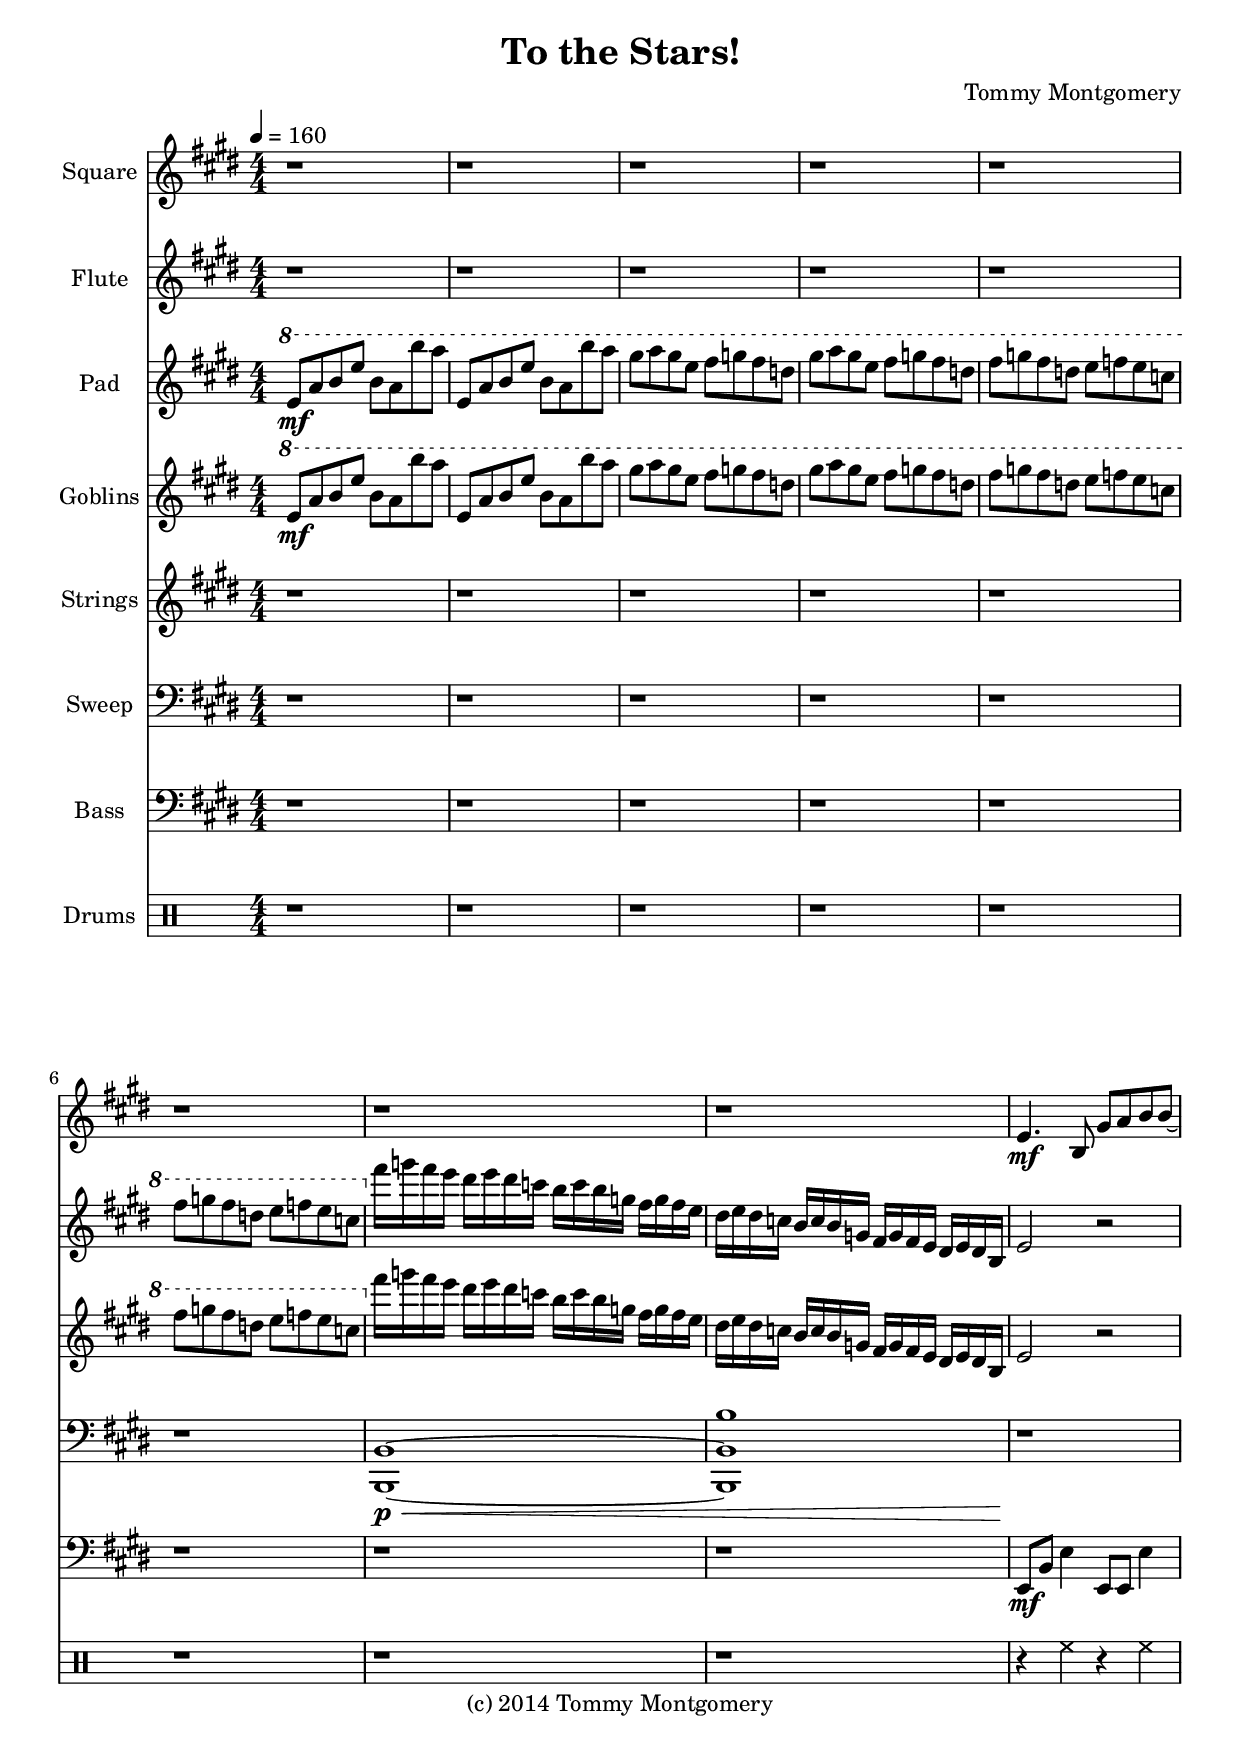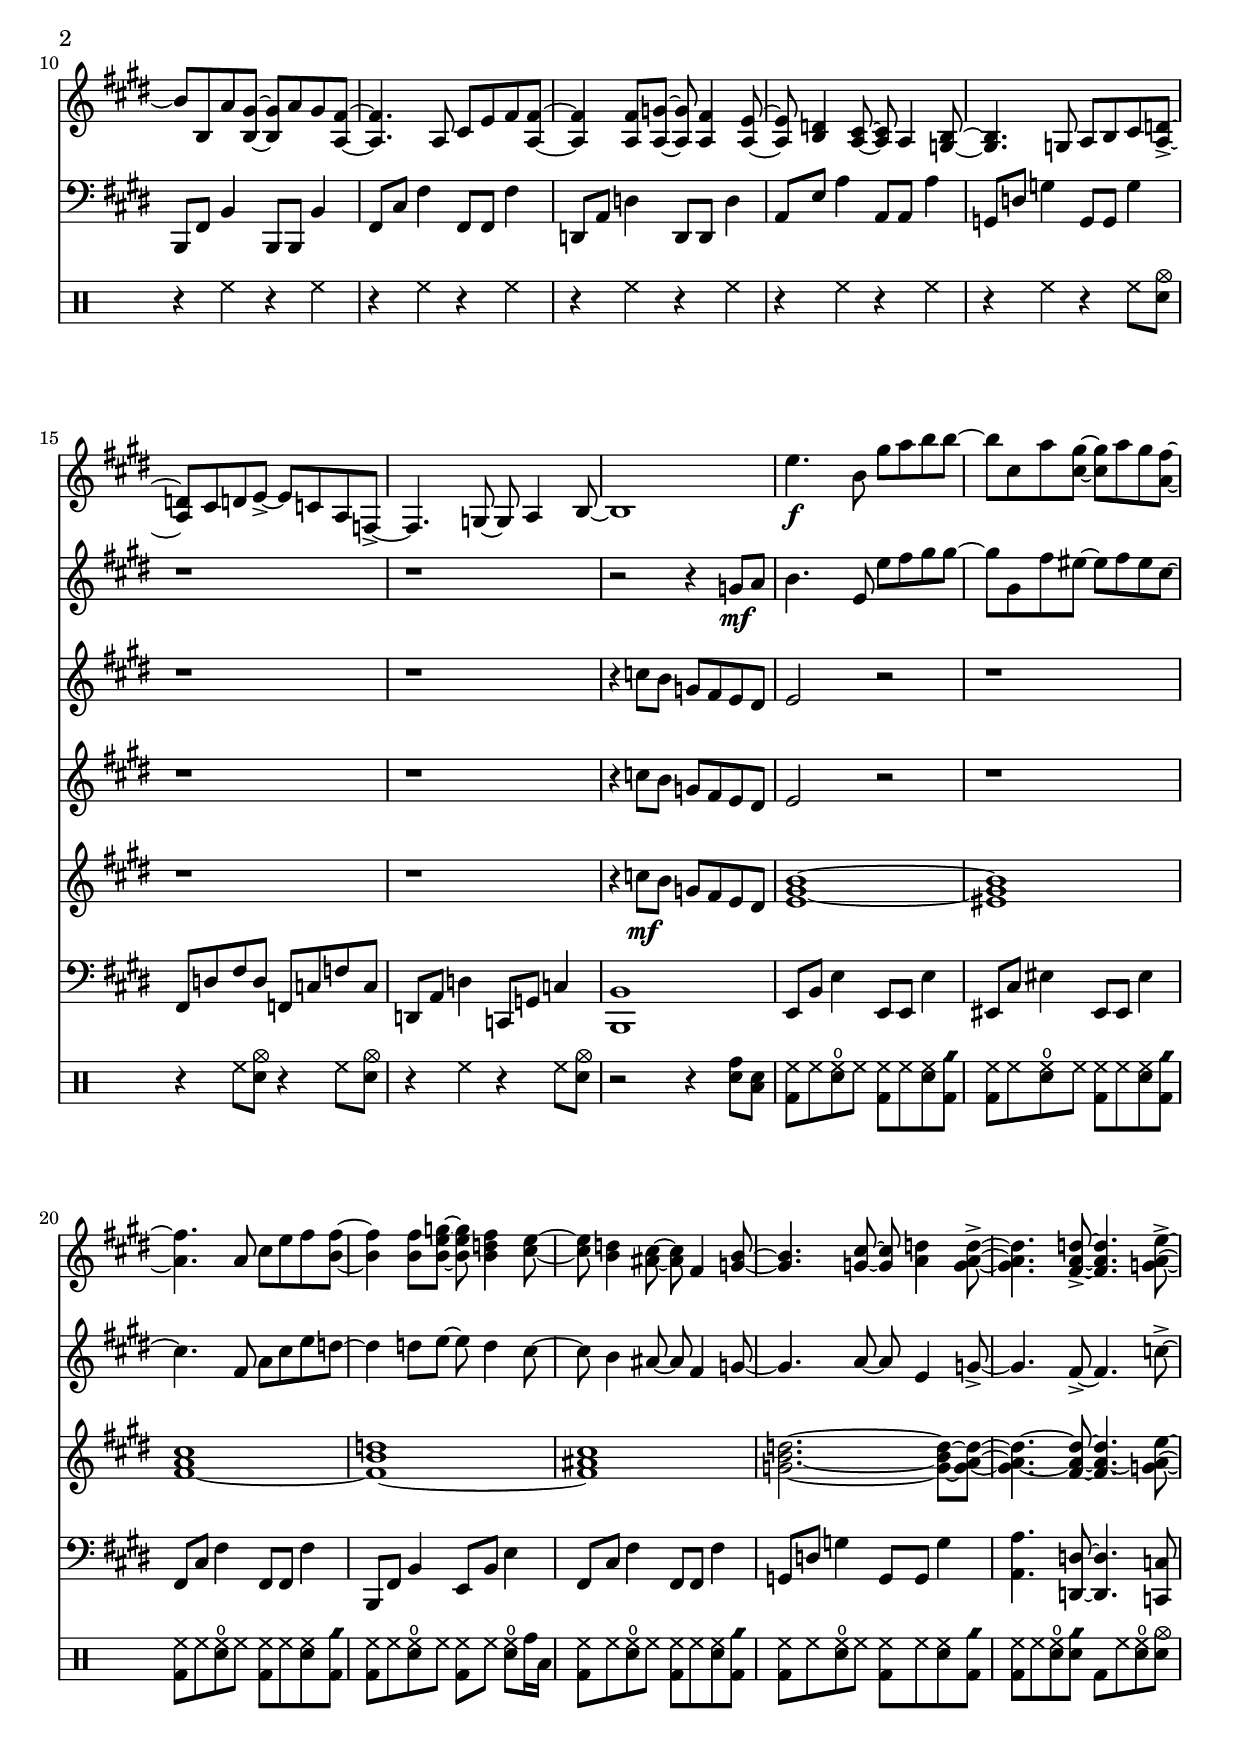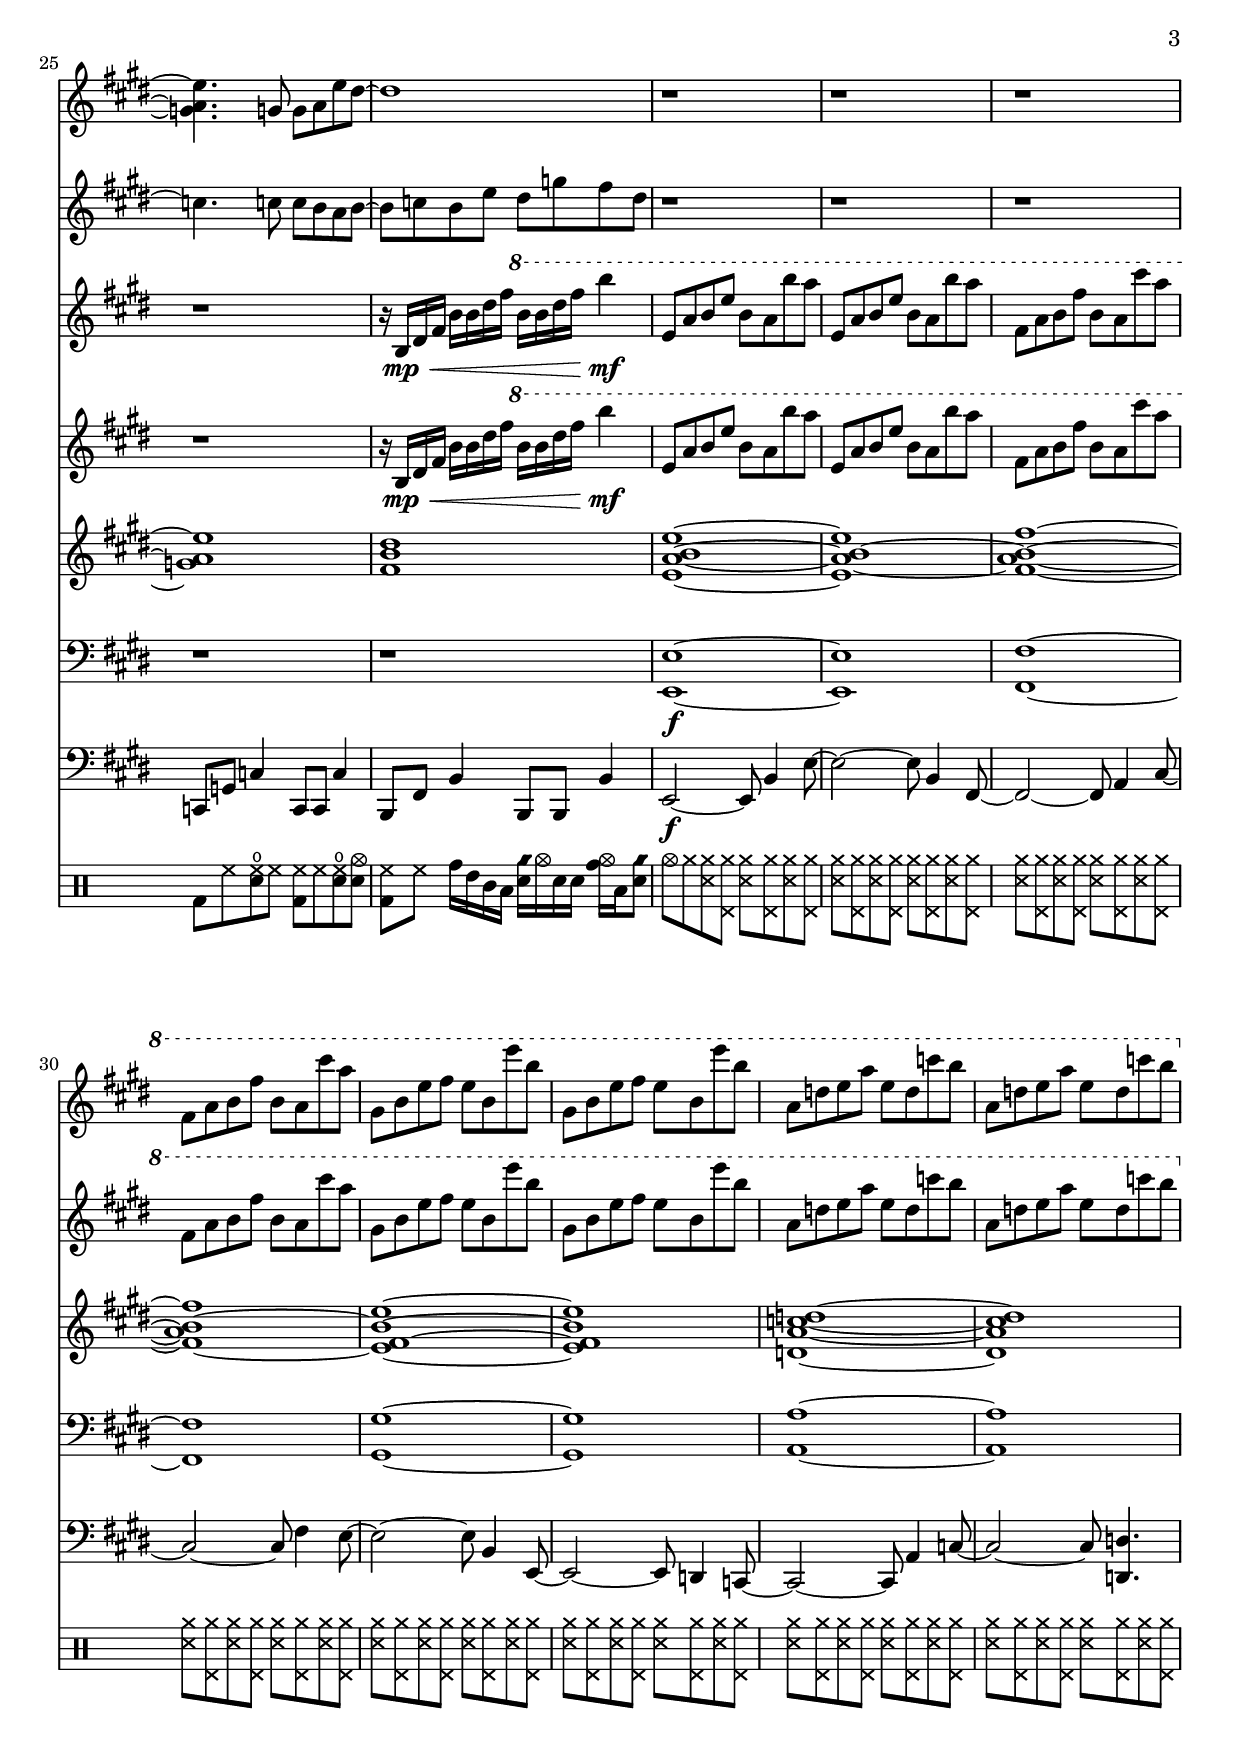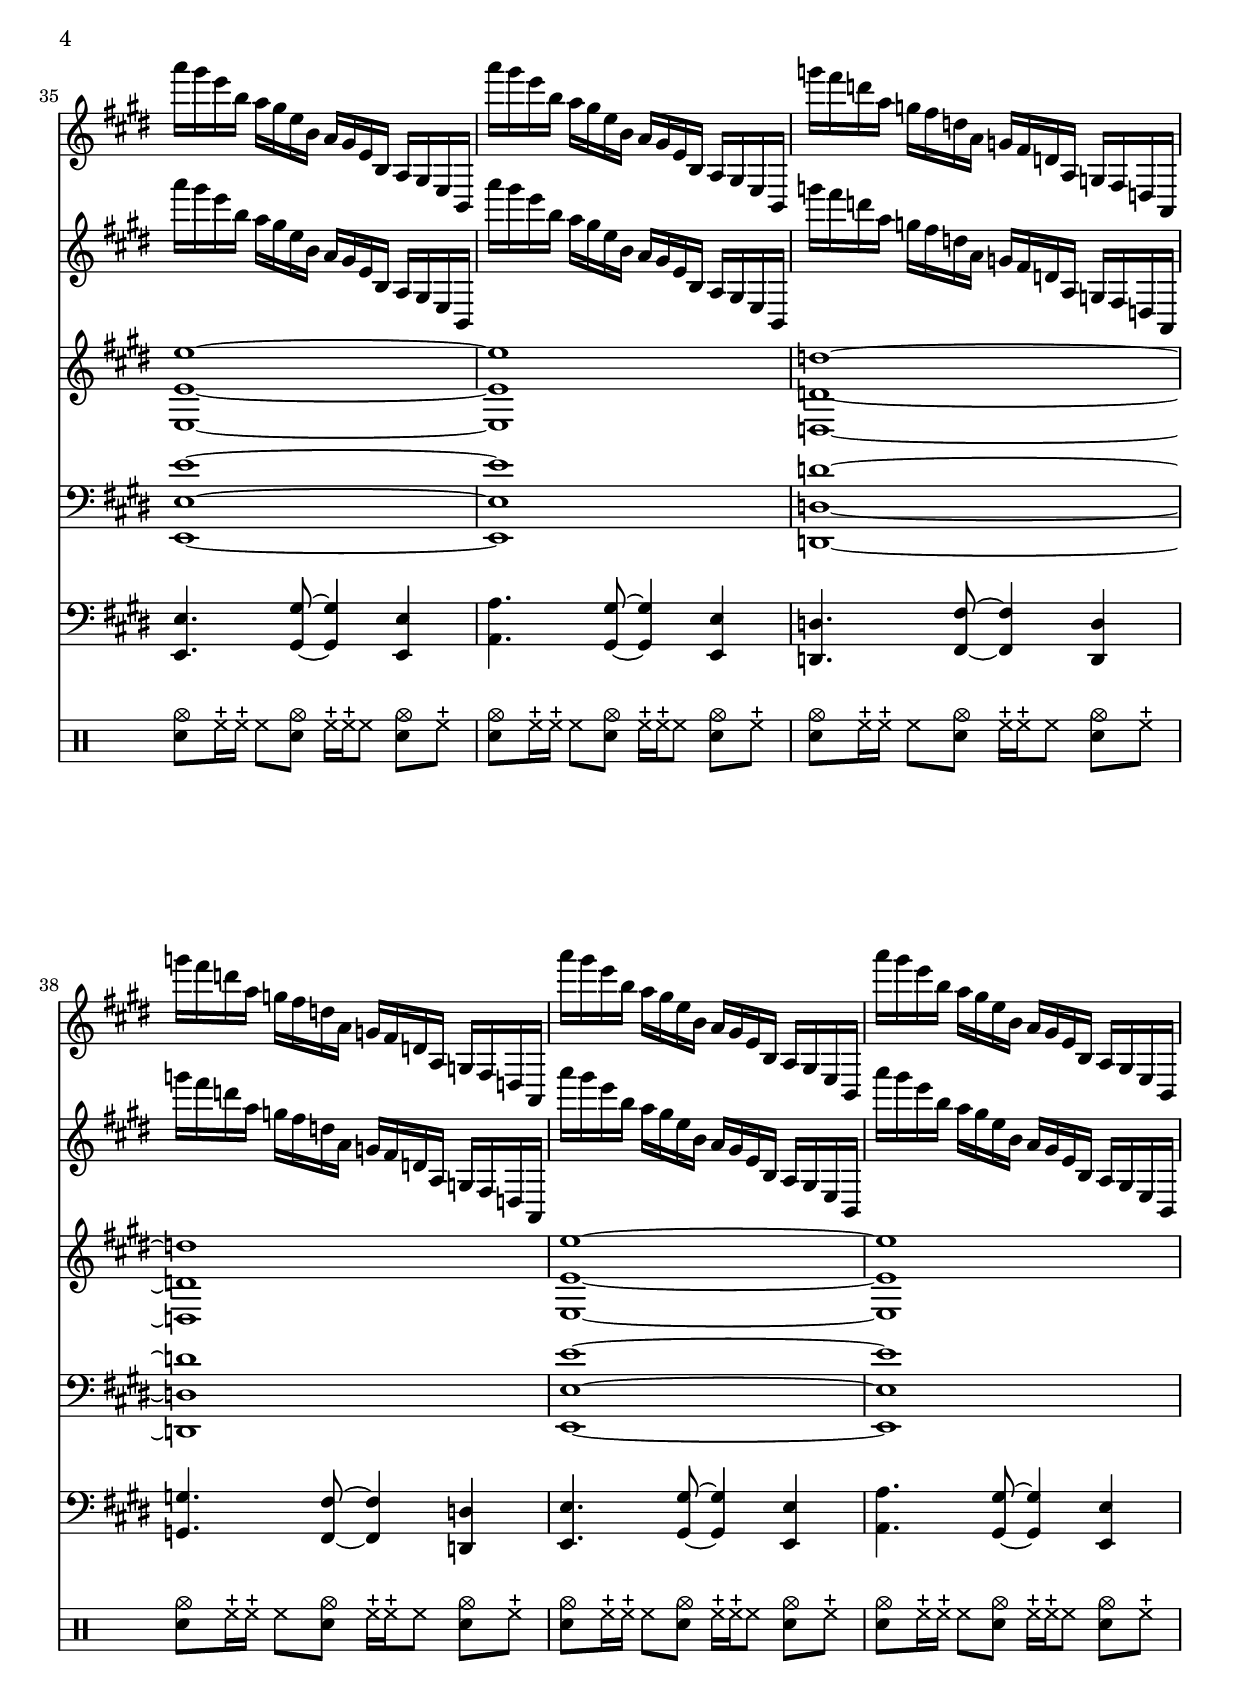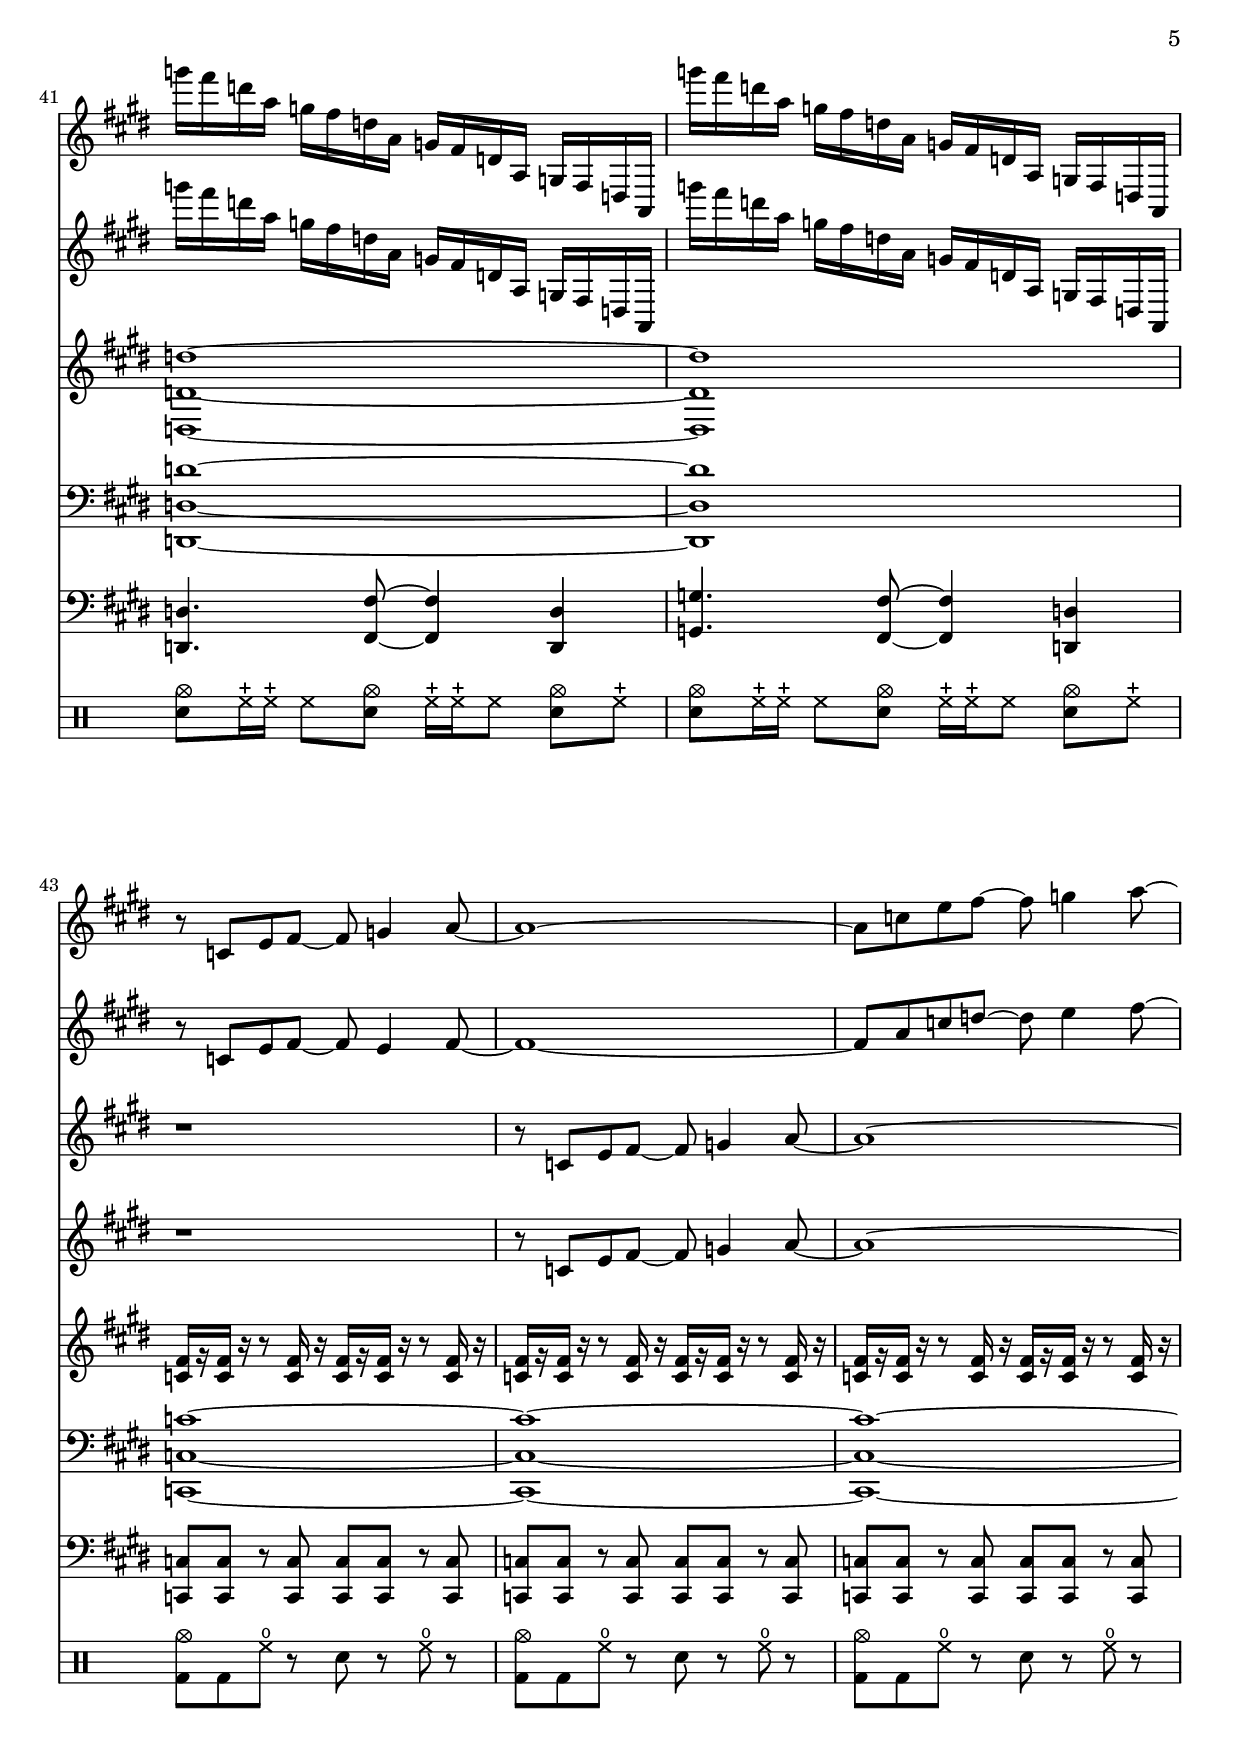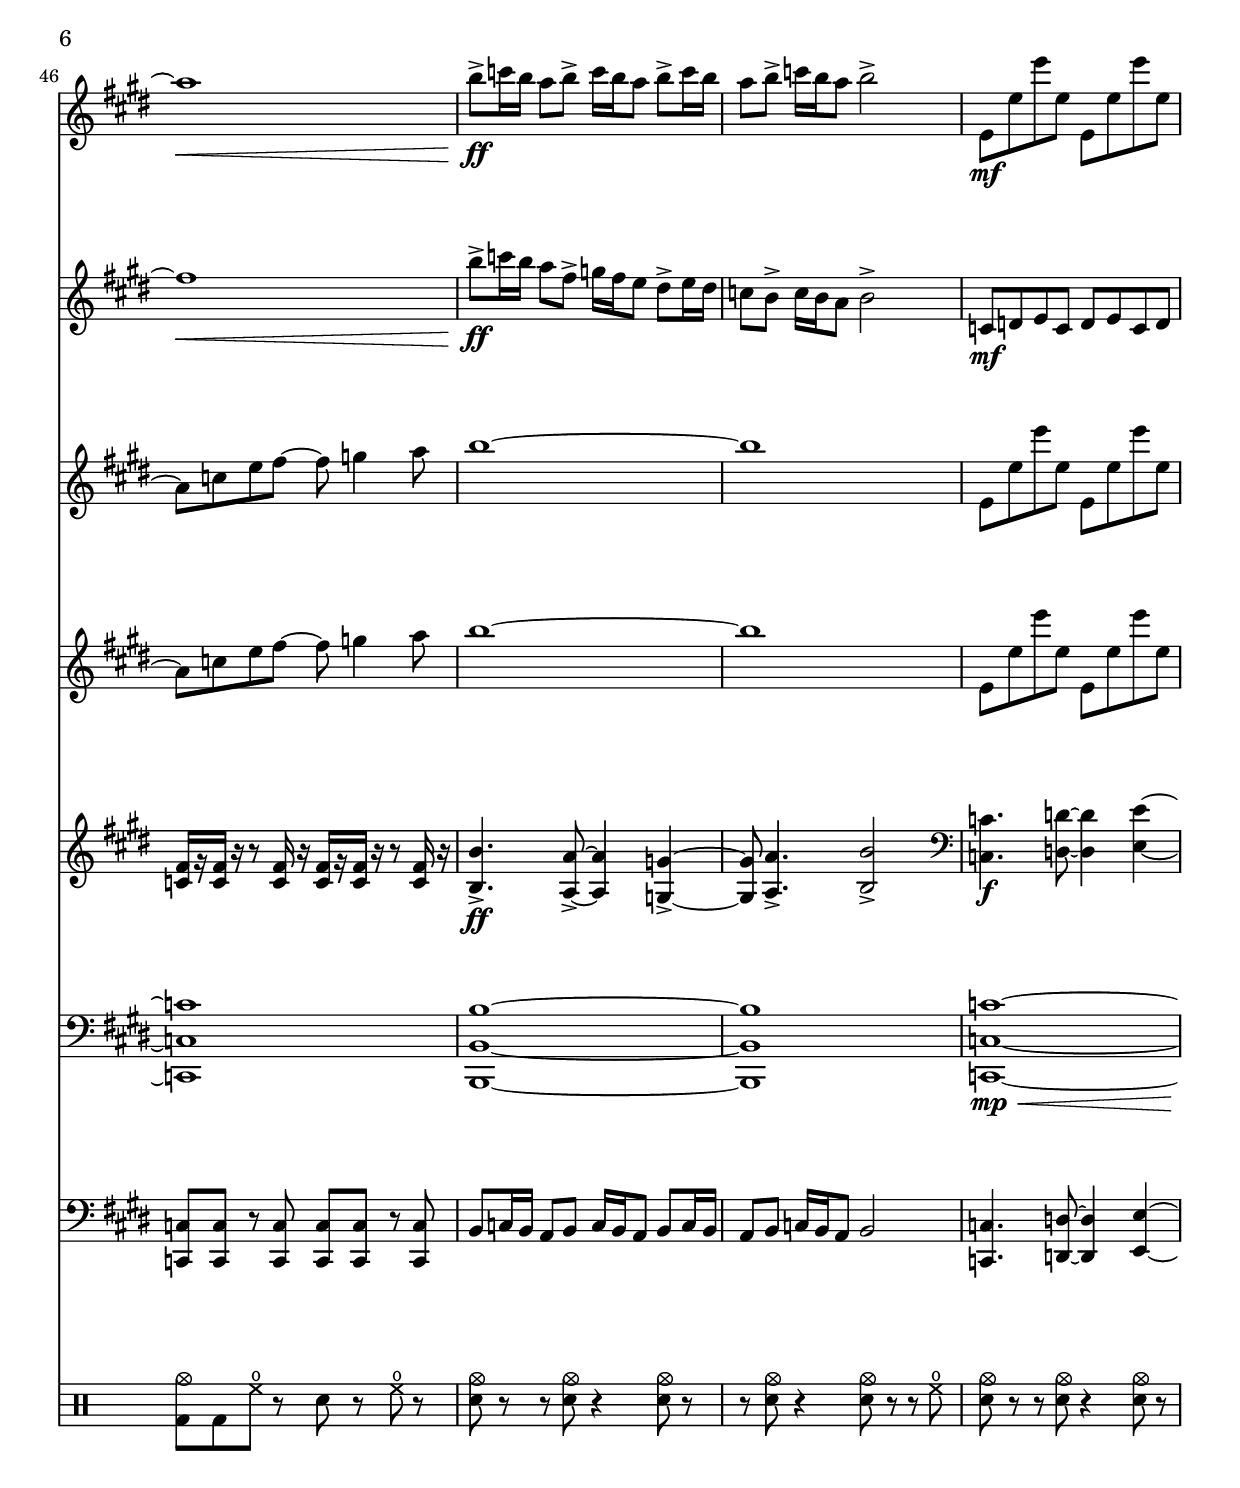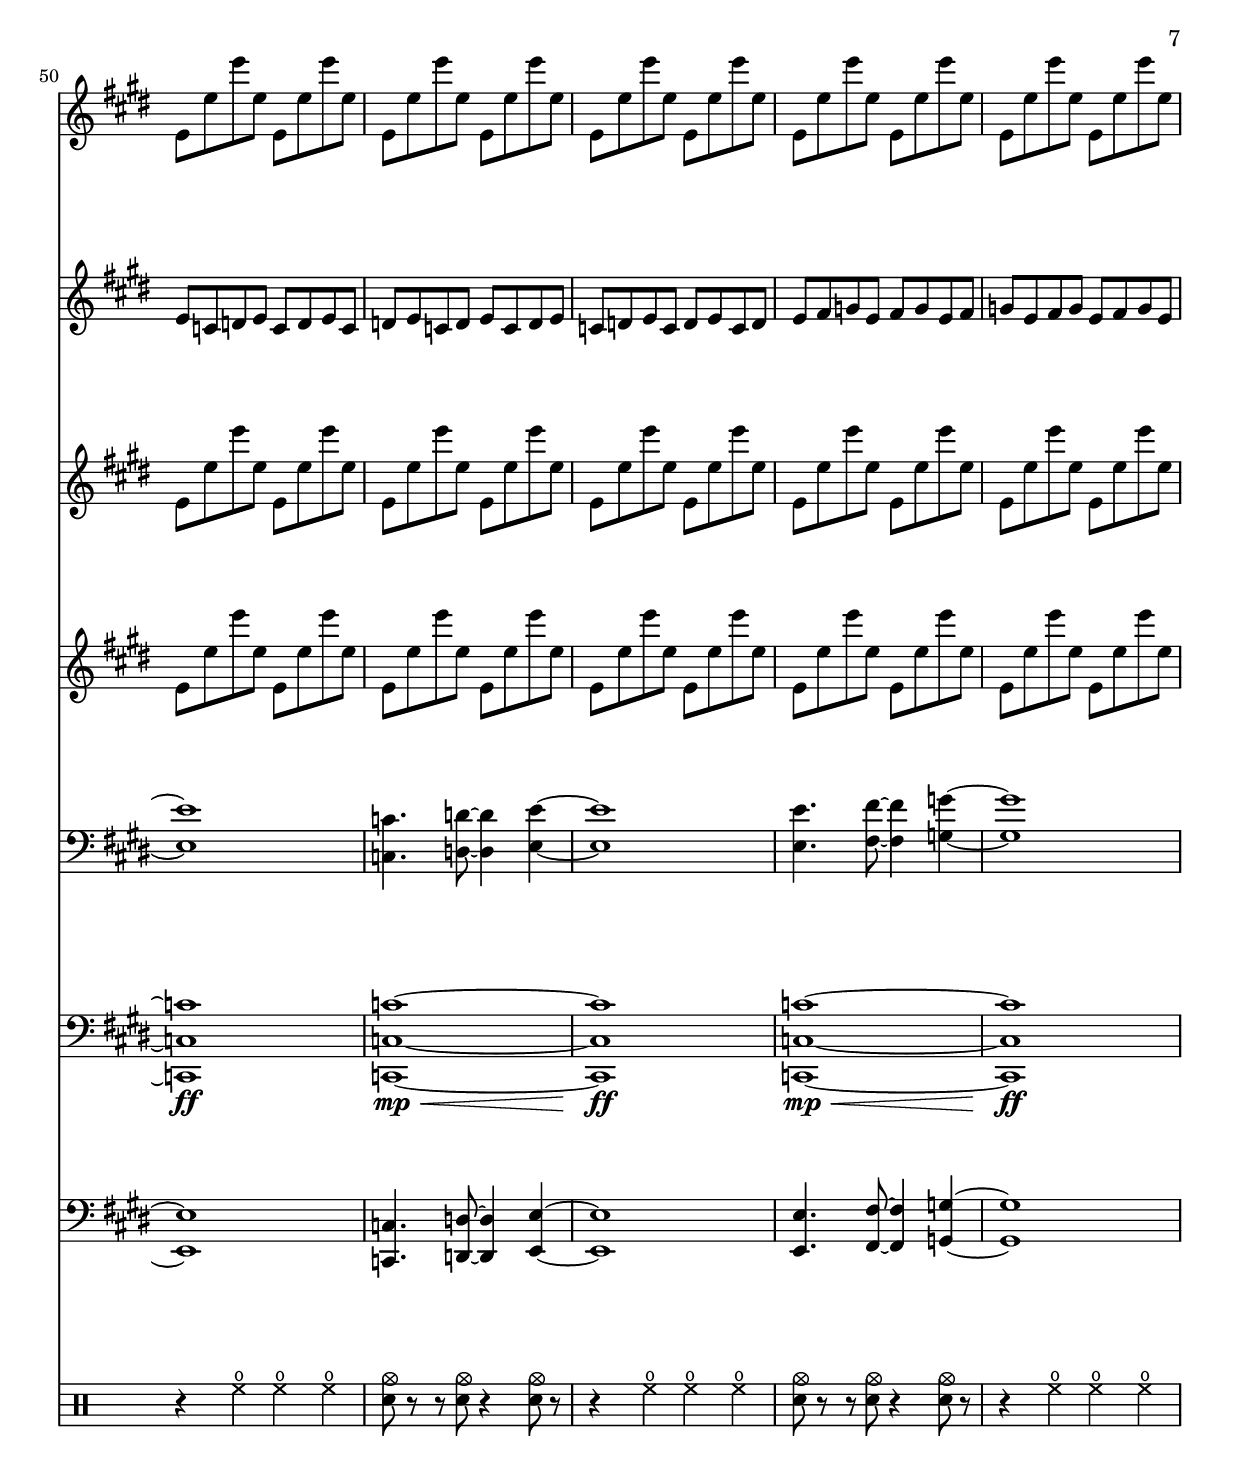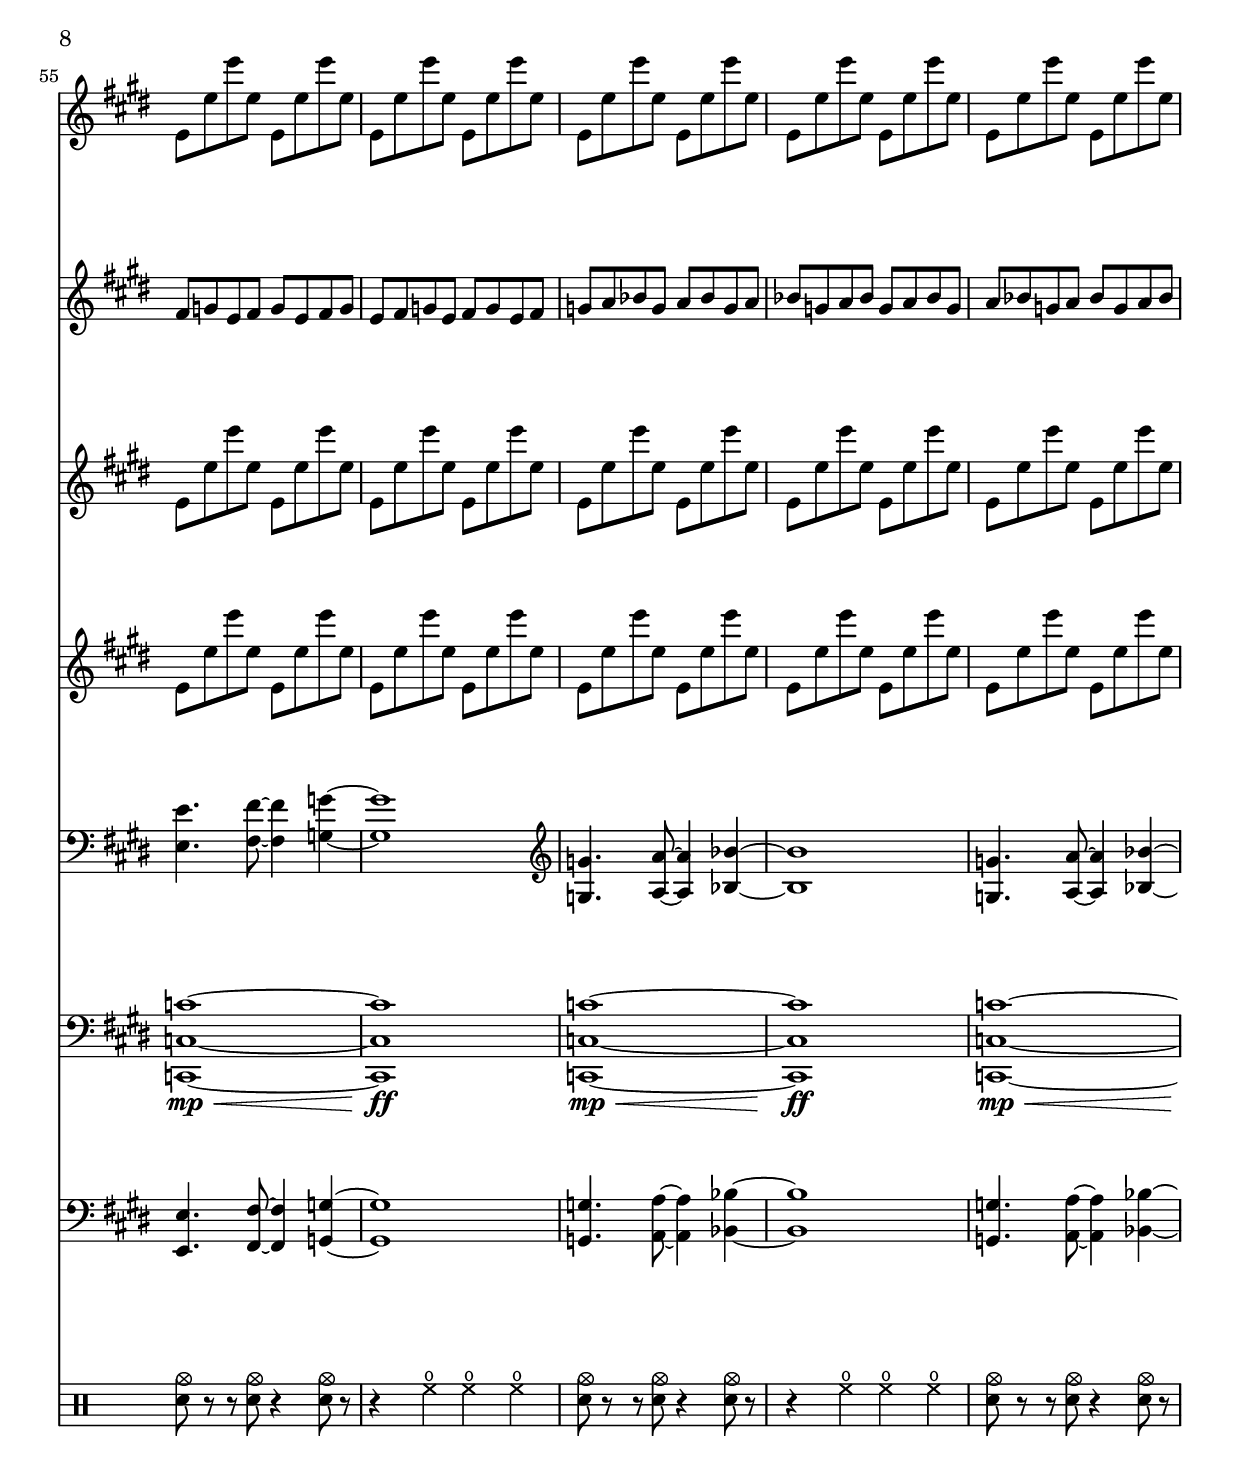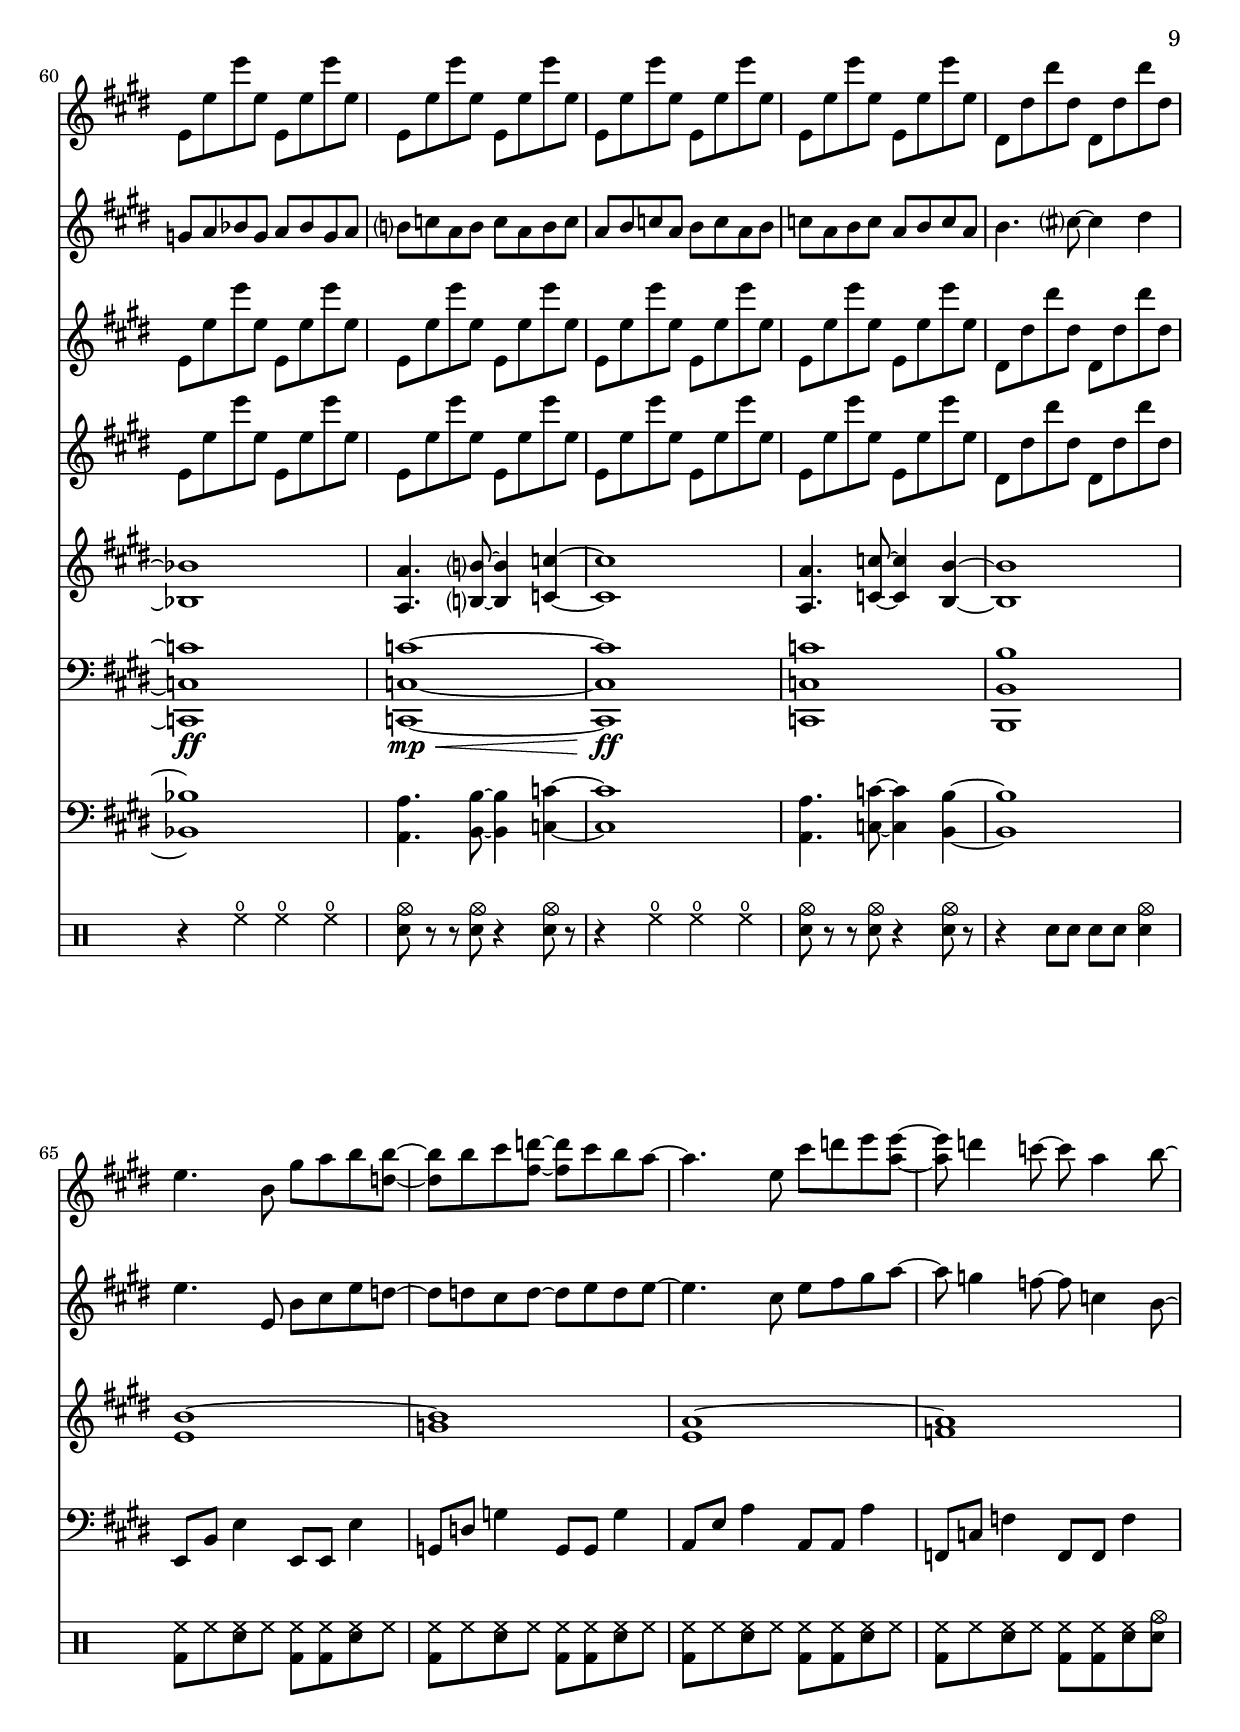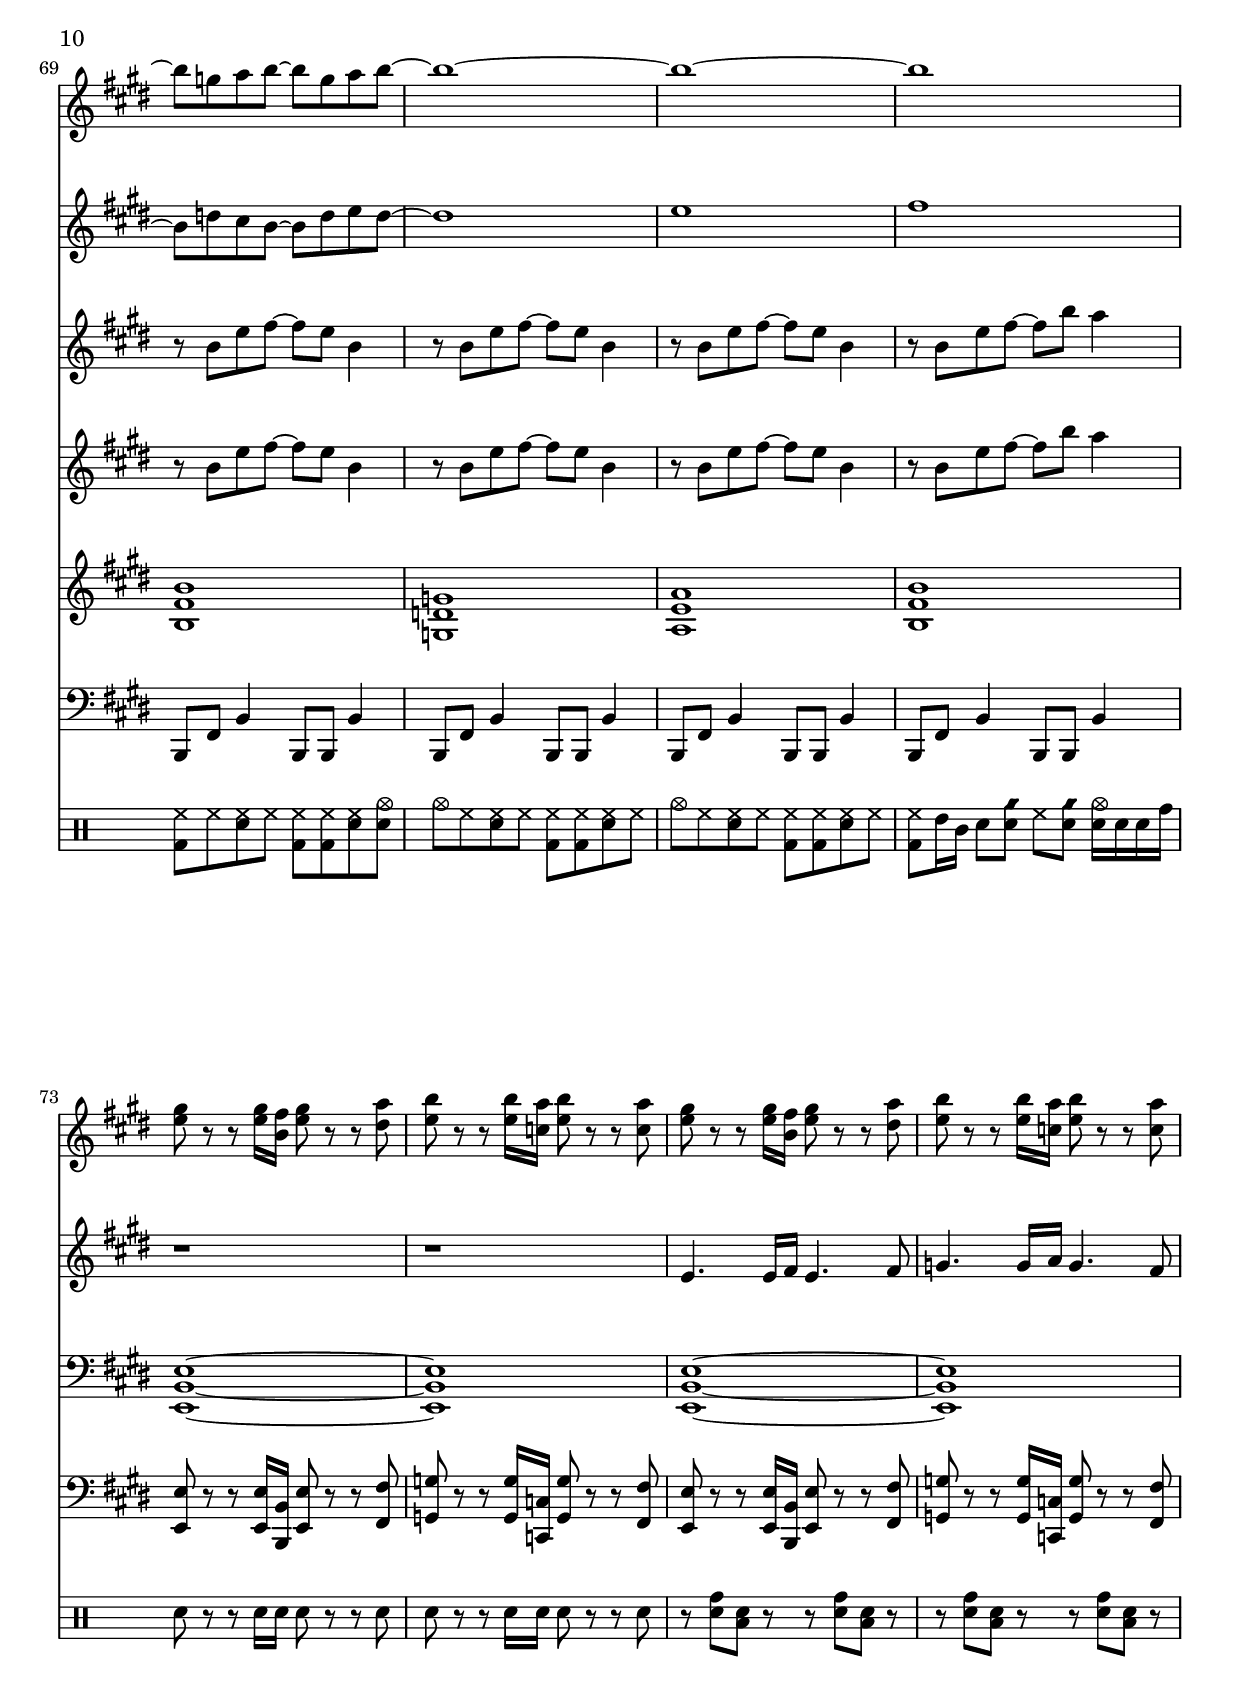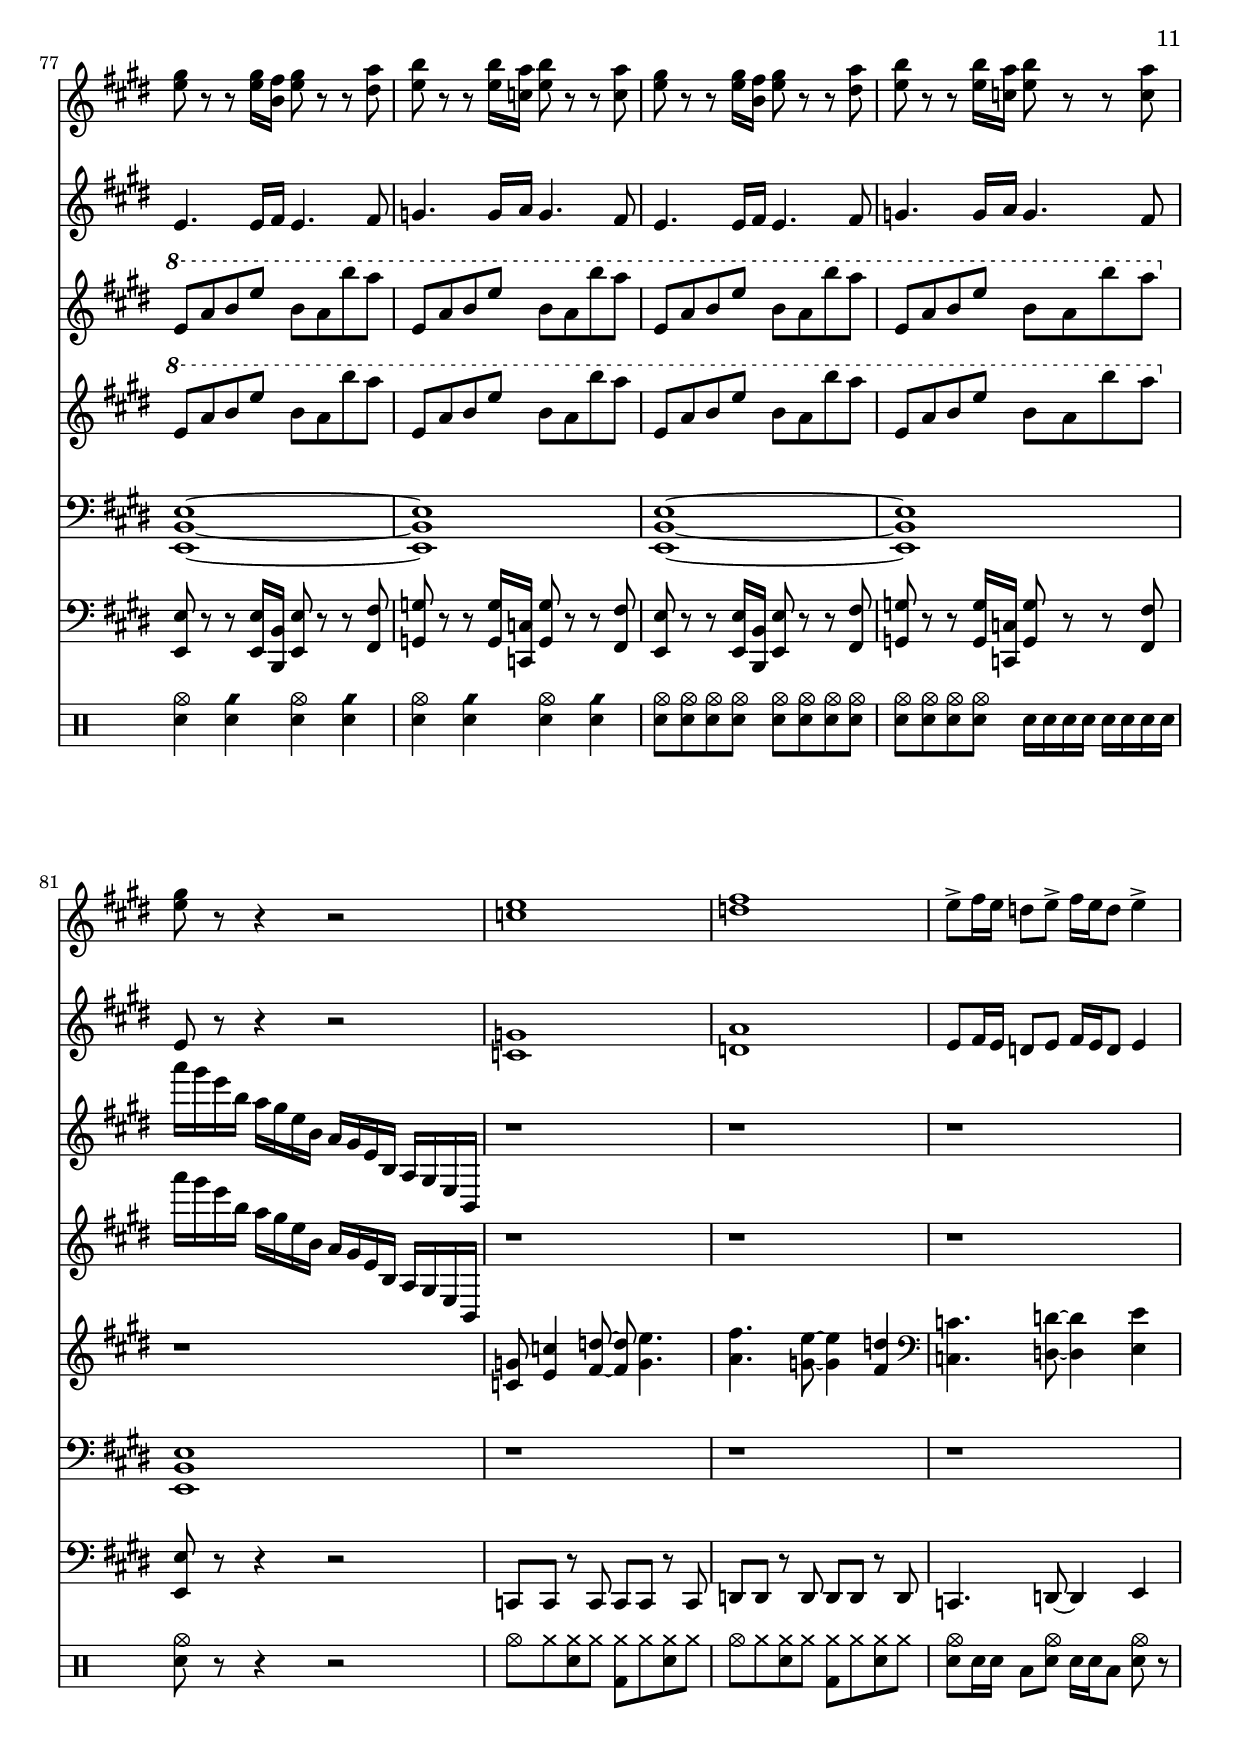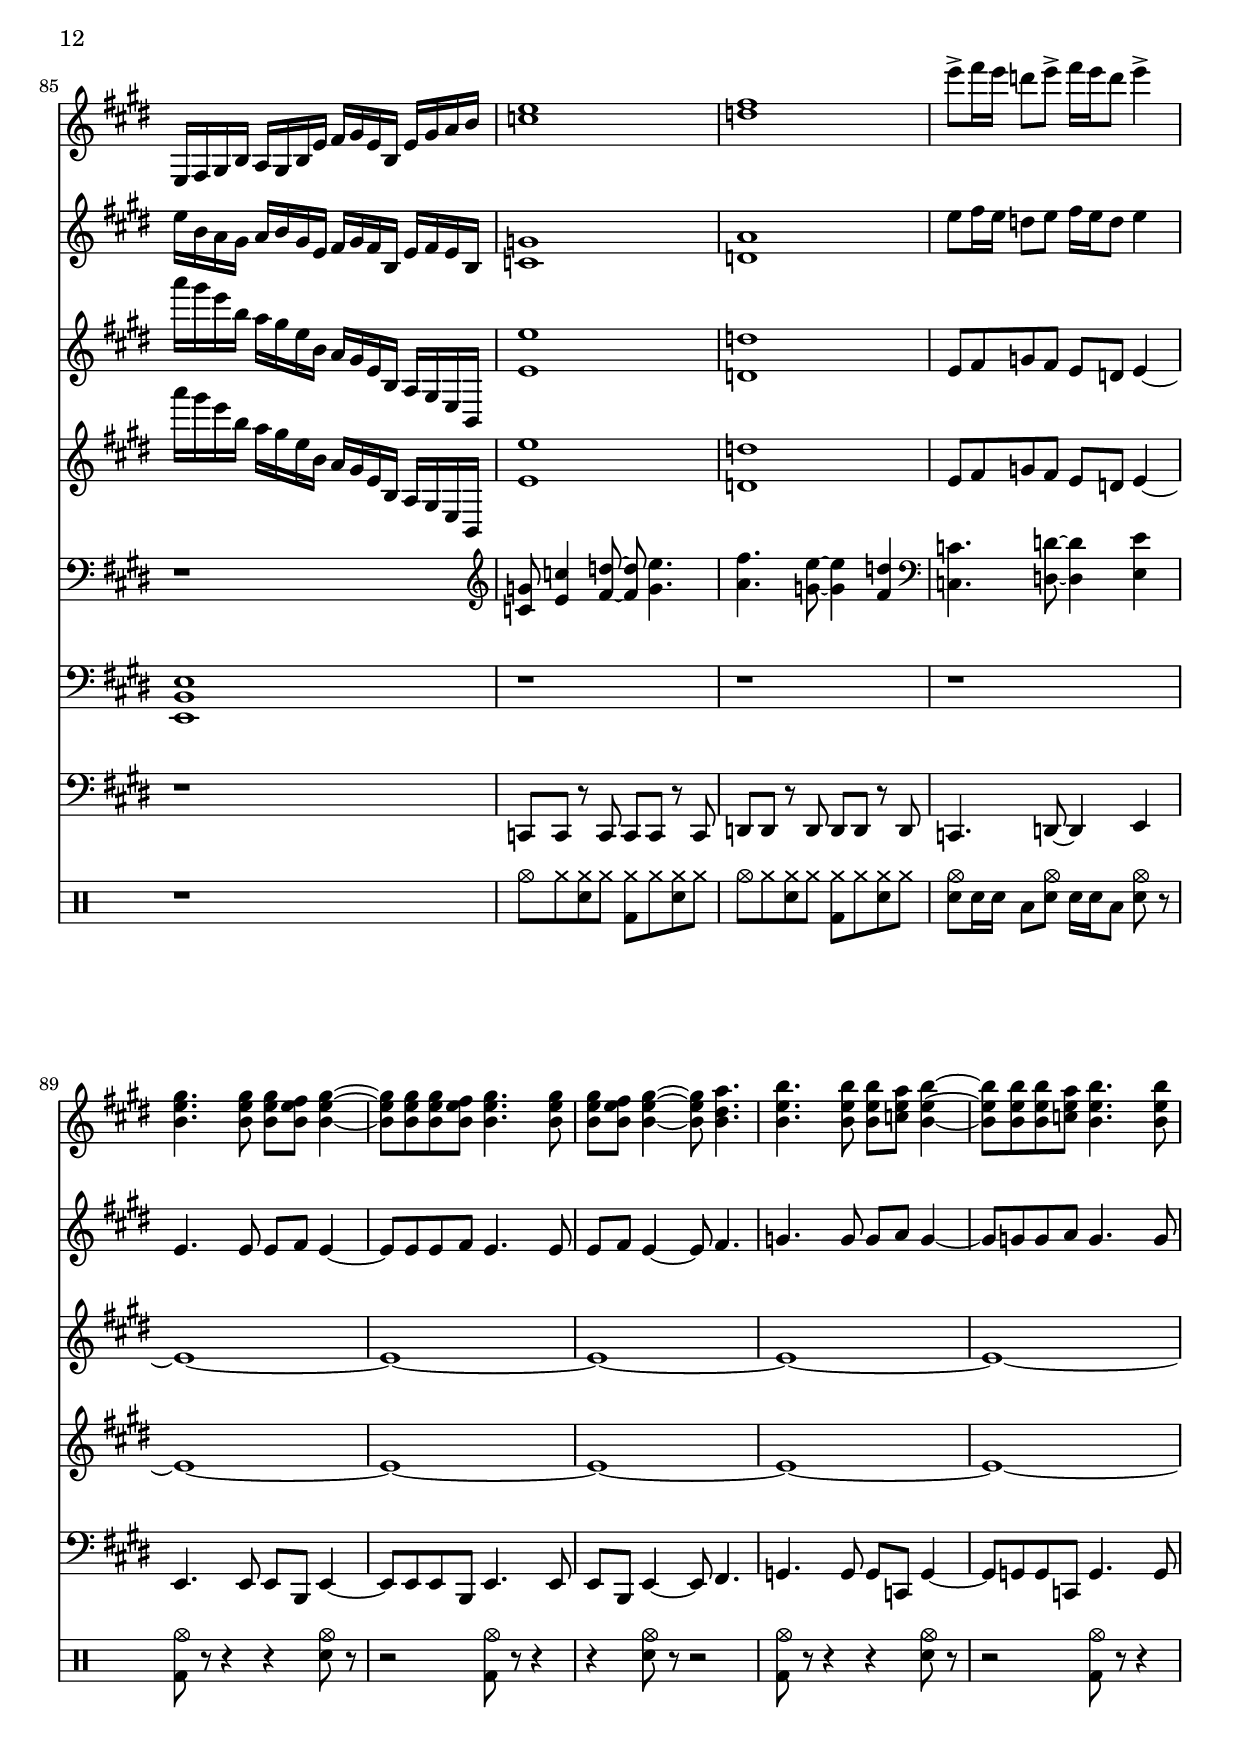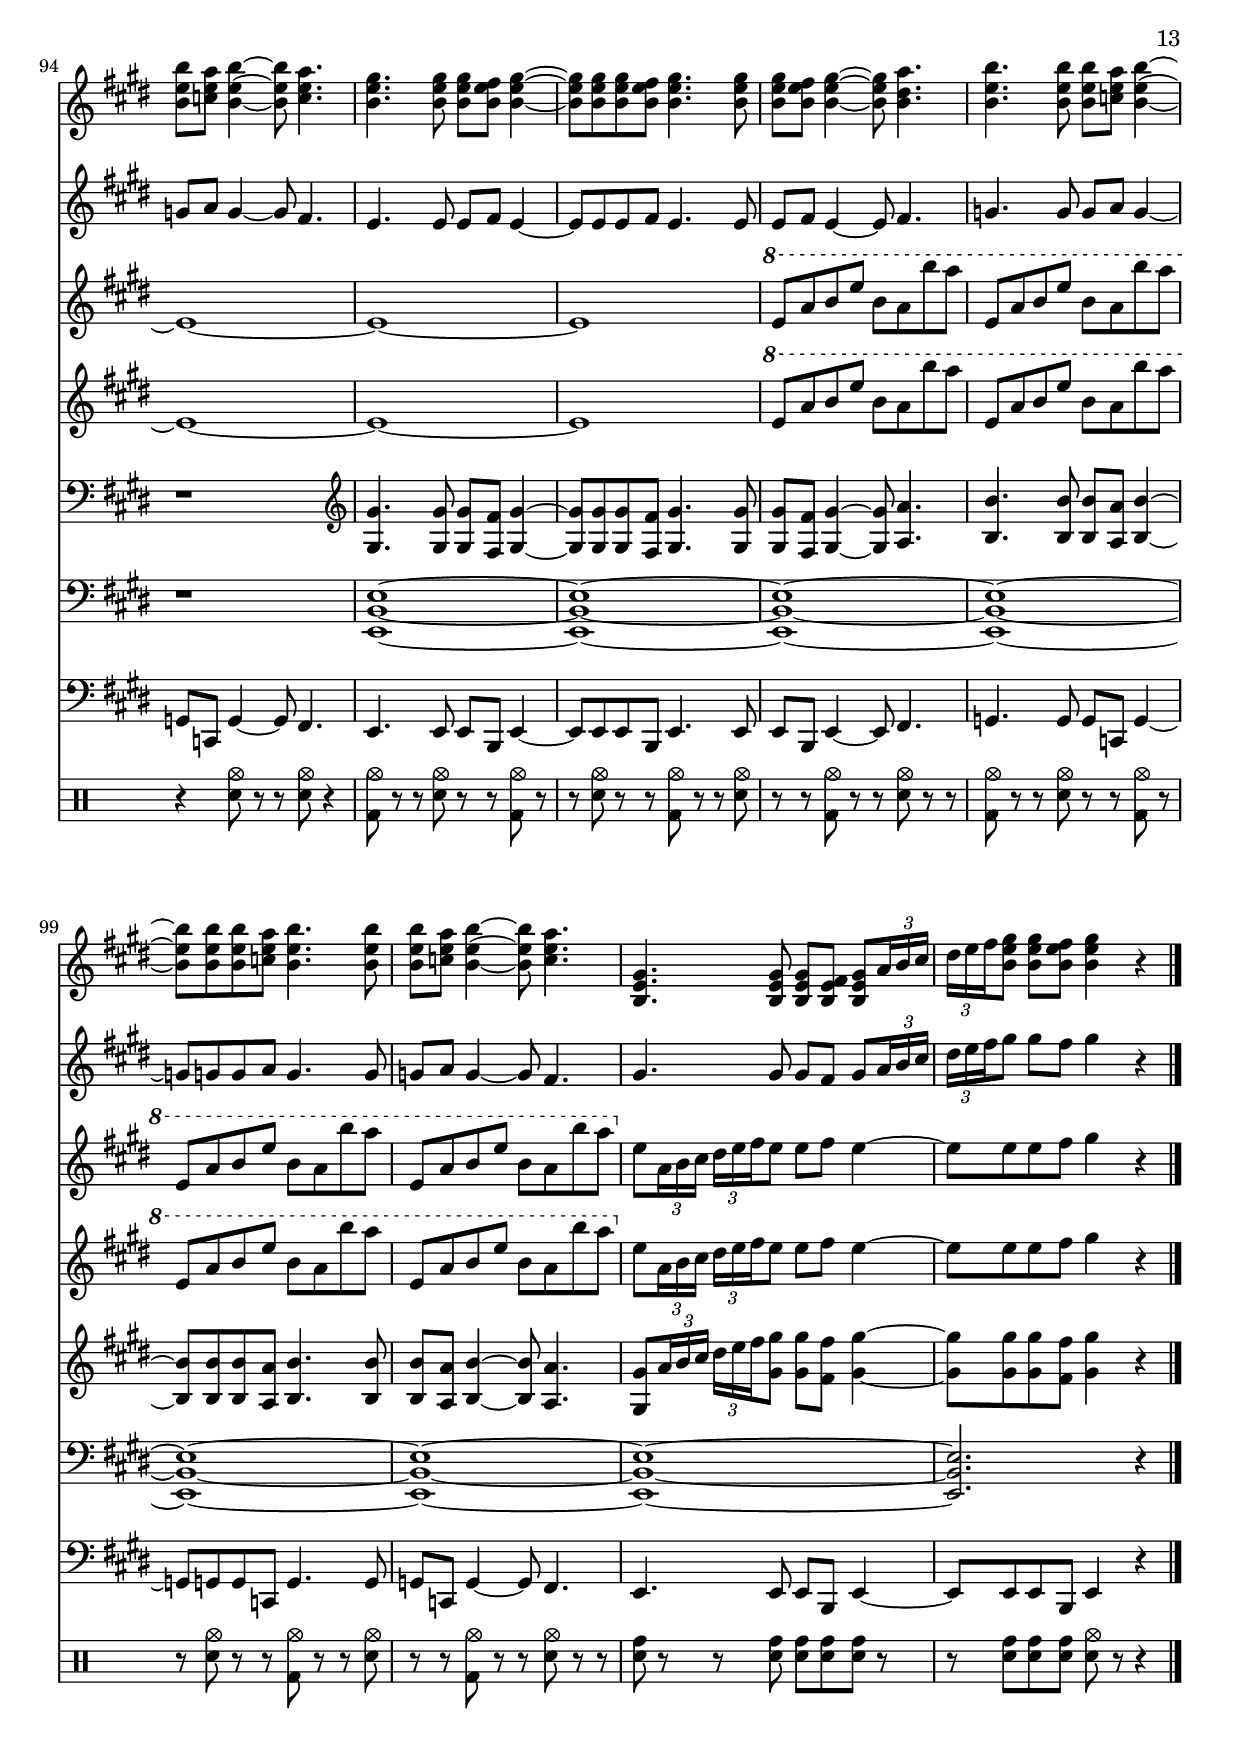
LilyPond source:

\version "2.14.2"
\language "english"

\header {
  title = "To the Stars!"
  composer = "Tommy Montgomery"
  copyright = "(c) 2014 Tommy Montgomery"
}

ambience = \relative c'' {
  \ottava #'1
  e8\mf a b e b a b' a |
  e,8 a b e b a b' a |
  \repeat unfold 2 { gs a gs e fs g fs d }
  \repeat unfold 2 { fs g fs d e f e c }
 
  \ottava #'0
  fs16 g fs e ds e ds c b c b g fs g fs e |
  ds e ds c b c b g fs g fs e ds e ds b | 
  e2 r2 |
  
  \repeat unfold 7 r1
  r4 c'8 b g fs e ds | e2 r2 |
  \repeat unfold 7 r1 |
  r16 b\<\mp ds fs b b ds fs \ottava #'1 b b ds fs b4\!\mf|
  
  \repeat unfold 2 { e,,8 a b e b a b' a }
  \repeat unfold 2 { fs, a b fs' b, a cs' a }
  \repeat unfold 2 { gs, b e fs e b e' b }
  \repeat unfold 2 { a, d e a e d c' b }
  
  \ottava #'0
  \repeat unfold 2 { a16 gs e b a gs e b a gs e b a gs e b }
  \repeat unfold 2 { g''''16 fs d a g fs d a g fs d a g fs d a }
  \repeat unfold 2 { a''''16 gs e b a gs e b a gs e b a gs e b }
  \repeat unfold 2 { g''''16 fs d a g fs d a g fs d a g fs d a }
  
  r1 | r8 c' e fs ~ fs g4 a8 ~ | 
  a1 ~ | a8 c e fs ~ fs g4 a8 |
  b1 ~ | b1 |
  
  \repeat unfold 15 \repeat unfold 2 { e,,8 e' e' e, }
  \repeat unfold 2 { ds, ds' ds' ds, }
  
  \repeat unfold 4 r1
  \repeat unfold 3 { r8 b e fs ~ fs e b4 }
  r8 b e fs ~ fs b a4 |
  
  \repeat unfold 4 r1
  \ottava #'1
  \repeat unfold 4 { e8 a b e b a b' a }
  \ottava #'0
  a16 gs e b a gs e b a gs e b a gs e b |
  r1 | r1 | r1 |
  a''''16 gs e b a gs e b a gs e b a gs e b |
  <e' e'>1 | <d d'> | e8 fs g fs e d e4 ~ |
  
  \repeat unfold 7 { e1 ~ }
  e |
  
  \ottava #'1
  \repeat unfold 4 { e'8 a b e b a b' a }
  
  \ottava #'0
  e,8 \times 2/3 { a,16 b cs } \times 2/3 { ds e fs } e8 e fs e4 ~ |
  e8 e e fs gs4 r4 |
}

basicBassLine = \relative c, {
  e8 b' e4 e,8 e e'4 |
}

global = {
  \key e \major
  \set Staff.printKeyCancellation = ##f
  \numericTimeSignature
  \override TupletBracket #'bracket-visibility = #'if-no-beam
  \set Score.connectArpeggios = ##t
  \time 4/4
  \tempo 4 = 160
}

pad = \new Staff \with {
  instrumentName = "Pad"
  midiInstrument = #"pad 1 (new age)"
} { 
  \clef treble \relative c'' {
    \global
    \ambience
  }
}

goblins = \new Staff \with {
  instrumentName = "Goblins"
  midiInstrument = #"fx 6 (goblins)"
} { 
  \clef treble \relative c'' {
    \global
    \ambience
  }
}

strings = \new Staff \with {
  instrumentName = "Strings"
  midiInstrument = #"string ensemble 1"
} { 
  \clef treble \relative c'' {

    \global
    \repeat unfold 16 r1
    r4 c8\mf b g fs e ds |
    
    <e gs b>1 ~ |
    <es gs b> |
    <fs a cs> ~ |    
    <fs b d> ~ |
    
    <fs as cs> |
    <g b d>2. ~ q8 ~ <g a d> ~ |
    q4. ~ <fs a d>8 ~ q4. ~ <g a e'>8 ~ |
    <g a e'>1 |
    <fs b ds> |
    
    <e a b e> ~ | <e a b e> ~ | <fs a b fs'> ~ | <fs a b fs'> ~ |
    <e fs b e> ~ | <e fs b e> | <d a' c d> ~ | <d a' c d> |
    
    \repeat unfold 2 {
      <e, e' e'> 1 ~ | <e e' e'> | <d d' d'>1 ~ | <d d' d'>
    }
    
    \repeat unfold 4 { <c' fs>16[ r <c fs>] r r8 <c fs>16 r <c fs>[ r <c fs>] r r8 <c fs>16 r }
    <b b'>4.->\ff <a a'>8-> ~ q4 <g g'>-> ~ | q8 <a a'>4.-> <b b'>2-> |
    
    \clef bass
    <c, c'>4.\f <d d'>8 ~ q4 <e e'> ~ | q1 |
    <c c'>4. <d d'>8 ~ q4 <e e'> ~ | q1 |
    \repeat unfold 2 { <e e'>4. <fs fs'>8 ~ q4 <g g'> ~ | q1 | }
    \clef treble
    \repeat unfold 2 { <g g'>4. <a a'>8 ~ q4 <bf bf'> ~ | q1 | }
    <a a'>4. <b? b'?>8 ~ q4 <c c'> ~ | q1 |
    <a a'>4. <c c'>8 ~ q4 <b b'> ~ | q1 |
    
    <e b'>1 ~ | <g b> | <e a> ~ | <f a> |
    <b, fs' b> | <g d' g> | <a e' a> | <b fs' b> |
    
    \repeat unfold 8 r1
    
    r1 |
    <c g'>8 <e c'>4 <fs d'>8 ~ q <g e'>4. |
    <a fs'>4. <g e'>8 ~ q4 <fs d'> |
    \clef bass <c, c'>4. <d d'>8 ~ q4 <e e'> |
    
    r1 |
    \clef treble <c' g'>8 <e c'>4 <fs d'>8 ~ q <g e'>4. |
    <a fs'>4. <g e'>8 ~ q4 <fs d'> |
    \clef bass <c, c'>4. <d d'>8 ~ q4 <e e'> |
    
    \repeat unfold 6 r1
    
    \clef treble <gs gs'>4. q8 q <fs fs'> <gs gs'>4 ~ |
    q8 q q <fs fs'> <gs gs'>4. q8 |
    q <fs fs'> <gs gs'>4 ~ q8 <a a'>4. |
    
    <b b'>4. q8 q <a a'> <b b'>4 ~ |
    q8 q q <a a'> <b b'>4. q8 |
    q <a a'> <b b'>4 ~ q8 <a a'>4. |
    
    <gs gs'>8 \times 2/3 { a'16 b cs } \times 2/3 { ds e fs } <gs, gs'>8 q <fs fs'> <gs gs'>4 ~ |
    q8 q q <fs fs'> <gs gs'>4 r4 |
  }
}

lead = \new Staff \with {
  instrumentName = "Square"
  midiInstrument = #"lead 1 (square)"
} { 
  \clef treble \relative c' {
    \global
    \repeat unfold 8 r1
    
    e4.\mf b8 gs' a b b ~ |
    b b, a' <b, gs'>8 ~ <b gs'> a' gs <a, fs'> ~ |
    <a fs'>4. a8 cs e fs <a, fs'> ~ |
    <a fs'>4 q8 <a g'> ~ q <a fs'>4 <a e'>8 ~ |
    
    q <b d>4 <a cs>8 ~ q a4 <g b>8 ~ |
    q4. g8 a b cs <a d>8-> ~ |
    q cs d e-> ~ e c a f-> ~ |
    f4. g8 ~ g a4 b8 ~ |
    b1 |
    
    e'4.\f b8 gs' a b b ~ |
    b cs, a' <cs, gs'>8 ~ <cs gs'> a' gs <a, fs'> ~ |
    <a fs'>4. a8 cs e fs <b, fs'> ~ |
    <b fs'>4 q8 <b e g> ~ q <b d fs>4 <cs e>8 ~ |
    
    q <b d>4 <as cs>8 ~ q fs4 <g b>8 ~ |
    q4. <g cs>8 ~ q <a d>4 <g a d>8-> ~ |
    q4. <fs a d>8-> ~ q4. <g a e'>8-> ~ |
    q4. g8 g a e' ds ~ |
    ds1 |
    
    \repeat unfold 16 r1
    r8 c, e fs ~ fs g4 a8 ~ | a1 ~ |
    a8 c e fs ~ fs g4 a8 ~ | a1\< |
    b8->\!\ff c16 b a8 b-> c16 b a8 b-> c16 b |
    a8 b-> c16 b a8 b2-> |
    
    e,,8\mf e' e' e,
    \repeat unfold 29 { e,8 e' e' e, }
    ds, ds' ds' ds, ds, ds' ds' ds, |
    
    e4. b8 gs' a b <d, b'> ~ |
    <d b'> b' cs <fs, d'> ~ <fs d'> cs' b a ~ |
    a4. e8 cs' d e <a, e'> ~ |
    <a e'> d4 c8 ~ c a4 b8 ~ |
    
    b g a b ~ b g a b ~ |
    b1 ~ | b1 ~ | b1 |
    
    \repeat unfold 4 {
      <e, gs>8 r r <e gs>16 <b fs'> <e gs>8 r r <ds a'> |
      <e b'>8 r r <e b'>16 <c a'> <e b'>8 r r <c a'> |
    }
    
    <e gs>8 r r4 r2 |
    <c e>1 |
    <d fs> |
    e8-> fs16 e d8 e-> fs16 e d8 e4-> |
    
    e,,16 fs gs b a gs b e fs gs e b e gs a b |
    <c e>1 |
    <d fs> |
    e'8-> fs16 e d8 e-> fs16 e d8 e4-> |
    
    \repeat unfold 2 {
      <b, e gs>4. q8 q <b e fs> <b e gs>4 ~ |
      q8 q q <b e fs> <b e gs>4. q8 |
      q <b e fs> <b e gs>4 ~ q8 <b ds a'>4. |
      
      <b e b'>4. q8 q <c e a> <b e b'>4 ~ |
      q8 q q <c e a> <b e b'>4. q8 |
      q <c e a> <b e b'>4 ~ q8 <c e a>4. |
    }
    
    <b, e gs>4. q8 q <b e fs> <b e gs>8 \times 2/3 { a'16 b cs } |
    \times 2/3 { ds e fs } <b, e gs>8 q <b e fs> <b e gs>4 r4 \bar "|." |
  }
}

flute = \new Staff \with {
  instrumentName = "Flute"
  midiInstrument = #"pan flute"
} \relative c'' {
  \global
  
  \repeat unfold 8 r1
  \repeat unfold 8 r1
  r2 r4 g8\mf a |
  
  b4. e,8 e' fs gs gs ~ |
  gs gs, fs' es ~ es fs es cs ~ |
  cs4. fs,8 a cs e d ~ |
  d4 d8 e ~ e d4 cs8 ~ |
  
  cs b4 as8 ~ as fs4 g8 ~ |
  g4. a8 ~ a e4 g8-> ~ |
  g4. fs8-> ~ fs4. c'8-> ~ |
  c4. c8 c b a b8 ~ |
  b8 c b e ds g fs ds |
  \repeat unfold 16 r1 
  r8 c, e fs ~ fs e4 fs8 ~ | fs1 ~ |
  fs8 a c d ~ d e4 fs8 ~ | fs1\< |
  b8->\ff c16 b a8 fs-> g16 fs e8 ds-> e16 ds |
  c8 b-> c16 b a8 b2-> |
  
  c,8\mf d e c d e c d | e c d e c d e c |
  d e c d e c d e | c d e c d e c d |
  e fs g e fs g e fs | g e fs g e fs g e |
  fs g e fs g e fs g | e fs g e fs g e fs |
  g a bf g a bf g a | bf g a bf g a bf g |
  a bf g a bf g a bf | g a bf g a bf g a |
  b? c a b c a b c | a b c a b c a b |
  c a b c a b c a | b4. cs?8 ~ cs4 ds |
  
  e4. e,8 b' cs e d ~ |
  d d cs d ~ d e d e ~ |
  e4. cs8 e fs gs a ~ |
  a g4 f8 ~ f c4 b8 ~ |
  
  b d cs b ~ b d e d ~ | d1 | e | fs |
  \repeat unfold 2 r1
  \repeat unfold 3 { e,4. e16 fs e4. fs8 | g4. g16 a g4. fs8 }
  
  e8 r r4 r2 |
  <c g'>1 |
  <d a'> |
  e8 fs16 e d8 e fs16 e d8 e4 |
  
  e'16 b a gs a b gs e fs gs fs b, e fs e b |
  <c g'>1 |
  <d a'> |
  e'8 fs16 e d8 e fs16 e d8 e4 |
  
  \repeat unfold 2 {
    e,4. e8 e fs e4 ~ |
    e8 e e fs e4. e8 |
    e fs e4 ~ e8 fs4. |
    
    g4. g8 g a g4 ~ |
    g8 g g a g4. g8 |
    g a g4 ~ g8 fs4. |
  }
  
  gs4. gs8 gs fs gs8 \times 2/3 { a16 b cs } |
  \times 2/3 { ds e fs } gs8 gs fs gs4 r4 |
}

bass = \new Staff \with {
  instrumentName = "Bass"
  midiInstrument = #"synth bass 1"
} { 
  \clef bass \relative c, {
    \global
    \repeat unfold 8 r1
    
    
    << { \revert Stem #'direction \basicBassLine } \\ { s1\mf } >> |
    \transpose e b, \basicBassLine |
    \transpose e fs \basicBassLine |
    \transpose e d \basicBassLine |
    
    \transpose e a \basicBassLine |
    \transpose e g \basicBassLine |
    fs8 d' fs d f, c' f c |
    d, a' d4 c,8 g' c4 |
    <b, b'>1 |
    
    \basicBassLine |
    es8 cs' es4 es,8 es es'4 |
    \transpose e fs \basicBassLine |
    b,8 fs' b4 e,8 b' e4 |
    
    \transpose e fs \basicBassLine |
    \transpose e g \basicBassLine |
    <a, a'>4. <d, d'>8 ~ q4. <c c'>8 |
    \transpose e c \basicBassLine |
    \transpose e b, \basicBassLine |
    
    e2\f ~ e8 b'4 e8 ~ | e2 ~ e8 b4 fs8 ~ |
    fs2 ~ fs8 a4 cs8 ~ | cs2 ~ cs8 fs4 e8 ~ |
    e2 ~ e8 b4 e,8 ~ | e2 ~ e8 d4 c8 ~ |
    c2 ~ c8 a'4 c8 ~ | c2 ~ c8 <d,  d'>4. |
    
    \repeat unfold 2 {
      <e e'>4. <gs gs'>8 ~ q4 <e e'> |
      <a a'>4. <gs gs'>8 ~ q4 <e e'> |
      <d d'>4. <fs fs'>8 ~ q4 <d d'> |
      <g g'>4. <fs fs'>8 ~ q4 <d d'> |
    }
    
    \repeat unfold 4 { <c c'>8 q r <c c'> q q r <c c'> }
    b'8 c16 b a8 b c16 b a8 b c16 b |
    a8 b c16 b a8 b2 |
    
    \repeat unfold 2 { <c, c'>4. <d d'>8 ~ q4 <e e'> ~ | q1 | }
    \repeat unfold 2 { <e e'>4. <fs fs'>8 ~ q4 <g g'> ~ | q1 | }
    \repeat unfold 2 { <g g'>4. <a a'>8 ~ q4 <bf bf'> ~ | q1 | }
    <a a'>4. <b b'>8 ~ q4 <c c'> ~ | q1 |
    <a a'>4. <c c'>8 ~ q4 <b b'> ~ | q1 |
    
    \basicBassLine |
    \transpose e g \basicBassLine |
    \transpose e a \basicBassLine |
    \transpose e f \basicBassLine |
    
    \transpose e b, \basicBassLine |
    \transpose e b, \basicBassLine |
    \transpose e b, \basicBassLine |
    \transpose e b, \basicBassLine |
    
    \repeat unfold 4 {
      <e, e'>8 r r <e e'>16 <b b'> <e e'>8 r r <fs fs'> |
      <g g'> r r <g g'>16 <c, c'> <g' g'>8 r r <fs fs'> |
    }
    
    <e e'>8 r8 r4 r2 |
    c8 c r c c c r c |
    d d r d d d r d |
    c4. d8 ~ d4 e |
    
    r1 |
    c8 c r c c c r c |
    d d r d d d r d |
    c4. d8 ~ d4 e |
    
    \repeat unfold 2 {
      e4. e8 e b e4 ~ |
      e8 e e b e4. e8 |
      e b e4 ~ e8 fs4. |
      
      g4. g8 g c, g'4 ~ |
      g8 g g c, g'4. g8 |
      g c, g'4 ~ g8 fs4. |
    }
    
    e4. e8 e b e4 ~ |
    e8 e e b e4 r4 |
  }
}
percussion = \new DrumStaff \with {
  instrumentName = "Drums"
} \drummode {
  \global
  \repeat unfold 8 r1
  
  \repeat unfold 5 { r4 hh r hh }
  
   r4 hh r  hh8 <sn cymca> |
   r4 hh8 <sn cymca> r4 hh8 <sn cymca> |
   r4 hh r hh8 <sn cymca> |
   r2 r4 <sn tomh>8 <sn toml> |

  \repeat unfold 3 { <bd hh>8 hh <sn hho> hh <bd hh>8 hh <sn hh> <bd cyms> }
  <bd hh>8 hh <sn hho> hh <bd hh>8 hh <sn hho> tomh16 toml |
  \repeat unfold 2 { <bd hh>8 hh <sn hho> hh <bd hh>8 hh <sn hh> <bd cyms> }
  <bd hh>8 hh <sn hho> <sn cyms> bd hh <sn hho> <sn cymca> |
  bd hh <sn hho> hh <bd hh> hh <sn hho> <sn cymca> |
  <bd hh> hh tomh16 tommh tomml toml <sn cyms> cymca sn sn <tomh cymca> toml <sn cyms>8 |
  
  cymc8 cymr
  \repeat unfold 31 { <ss cymr> <cymr hhp> }
  
  \repeat unfold 8 { <sn cymc>8 hhc16 hhc hh8 <sn cymc>8 hhc16 hhc hh8 <sn cymc> hhc }
  
  \repeat unfold 4 { <bd cymc> bd hho r sn r hho r }
  <sn cymc>8 r r <sn cymc> r4 <sn cymc>8 r |
  r <sn cymc>8 r4 <sn cymc>8 r r hho |
  
  \repeat unfold 7 { <sn cymc>8 r r <sn cymc>8 r4 <sn cymc>8 r | r4 hho hho hho }
  <sn cymc>8 r r <sn cymc>8 r4 <sn cymc>8 r | r4 sn8 sn sn sn <sn cymc>4 |
  
  \repeat unfold 3 { <bd hh>8 hh <sn hh> hh <bd hh> <bd hh> <sn hh> hh }
  \repeat unfold 2 { <bd hh> hh <sn hh> hh <bd hh> <bd hh> <sn hh> <sn cymc> }
  \repeat unfold 2 { cymc hh <sn hh> hh <bd hh> <bd hh> <sn hh> hh }
  <bd hh> tommh16 tomml sn8 <sn cyms> hh <sn cyms> <sn cymca>16 sn sn tomh |
  
  \repeat unfold 2 { sn8 r r sn16 sn sn8 r r sn }
  \repeat unfold 2 { r8 <sn tomh> <sn toml> r r <sn tomh> <sn toml> r}
  \repeat unfold 2 { <sn cymc>4 <sn cyms> <sn cymc> <sn cyms> }
  \repeat unfold 12 { <sn cymc>8 }
  \repeat unfold 8 { sn16 }
  
  <sn cymc>8 r r4 r2 |
  \repeat unfold 2 { cymc8 cymr <sn cymr> cymr <bd cymr> cymr <sn cymr> cymr }
  <sn cymc>8 sn16 sn toml8 <sn cymc> sn16 sn toml8 <sn cymc> r8 |
  r1 |
  \repeat unfold 2 { cymc8 cymr <sn cymr> cymr <bd cymr> cymr <sn cymr> cymr }
  <sn cymc>8 sn16 sn toml8 <sn cymc> sn16 sn toml8 <sn cymc> r8 |
  
  
  <bd cymc>8 r r4 r4 <sn cymc>8 r |
  r2 <bd cymc>8 r r4 |
  r4 <sn cymc>8 r r2 |
  <bd cymc>8 r r4 r4 <sn cymc>8 r |
  r2 <bd cymc>8 r r4 |
  r4 <sn cymc>8 r r <sn cymc> r4 |
  
  \repeat unfold 8 { <bd cymc>8 r r <sn cymc>8 r r }
  
  <sn tomh> r r <sn tomh> <sn tomh> <sn tomh> <sn tomh> r |
  r <sn tomh> <sn tomh> <sn tomh> <sn cymc> r r4 |
  
}
 
sweeper = \new Staff \with {
  instrumentName = "Sweep"
  midiInstrument = #"pad 8 (sweep)"
} \relative c, {
  \global
  \clef bass
  \repeat unfold 6 r1
  <b b'>1\p\< ~ | <b b' b'> | r1\! |
  
  \repeat unfold 8 r1
  \repeat unfold 9 r1
  <e e'>1\f ~ | <e e'> | <fs fs'> ~ | <fs fs'> |
  <gs gs'> ~ | <gs gs'> | <a a'> ~ | <a a'> |
  \repeat unfold 2 {
    <e e' e'> ~ | <e e' e'> | <d d' d'> ~ | <d d' d'> 
  }
  
  <c c' c'>1 ~ | q ~ | q ~ | q |
  <b b' b'>1 ~ | q |
  \repeat unfold 7 { <c c' c'>\<\mp ~ | q\!\ff | }
  <c c' c'>1 | <b b' b'> |
  
  \repeat unfold 8 r1
  \repeat unfold 4 { <e b' e>1 ~ | q }
  
  <e b' e>1 |
  \repeat unfold 3 r1
  <e b' e>1 |
  \repeat unfold 3 r1
  
  \repeat unfold 6 r1
  
  \repeat unfold 7 { <e b' e>1 ~ }
  q2. r4 |
}

\score {
  <<
    \lead
    \flute
    \pad
    \goblins
    \strings
    \sweeper
    \bass
    \percussion
  >>
  \layout { 
    \context {
      \Staff \RemoveEmptyStaves
    }
  }
  \midi {}
}
